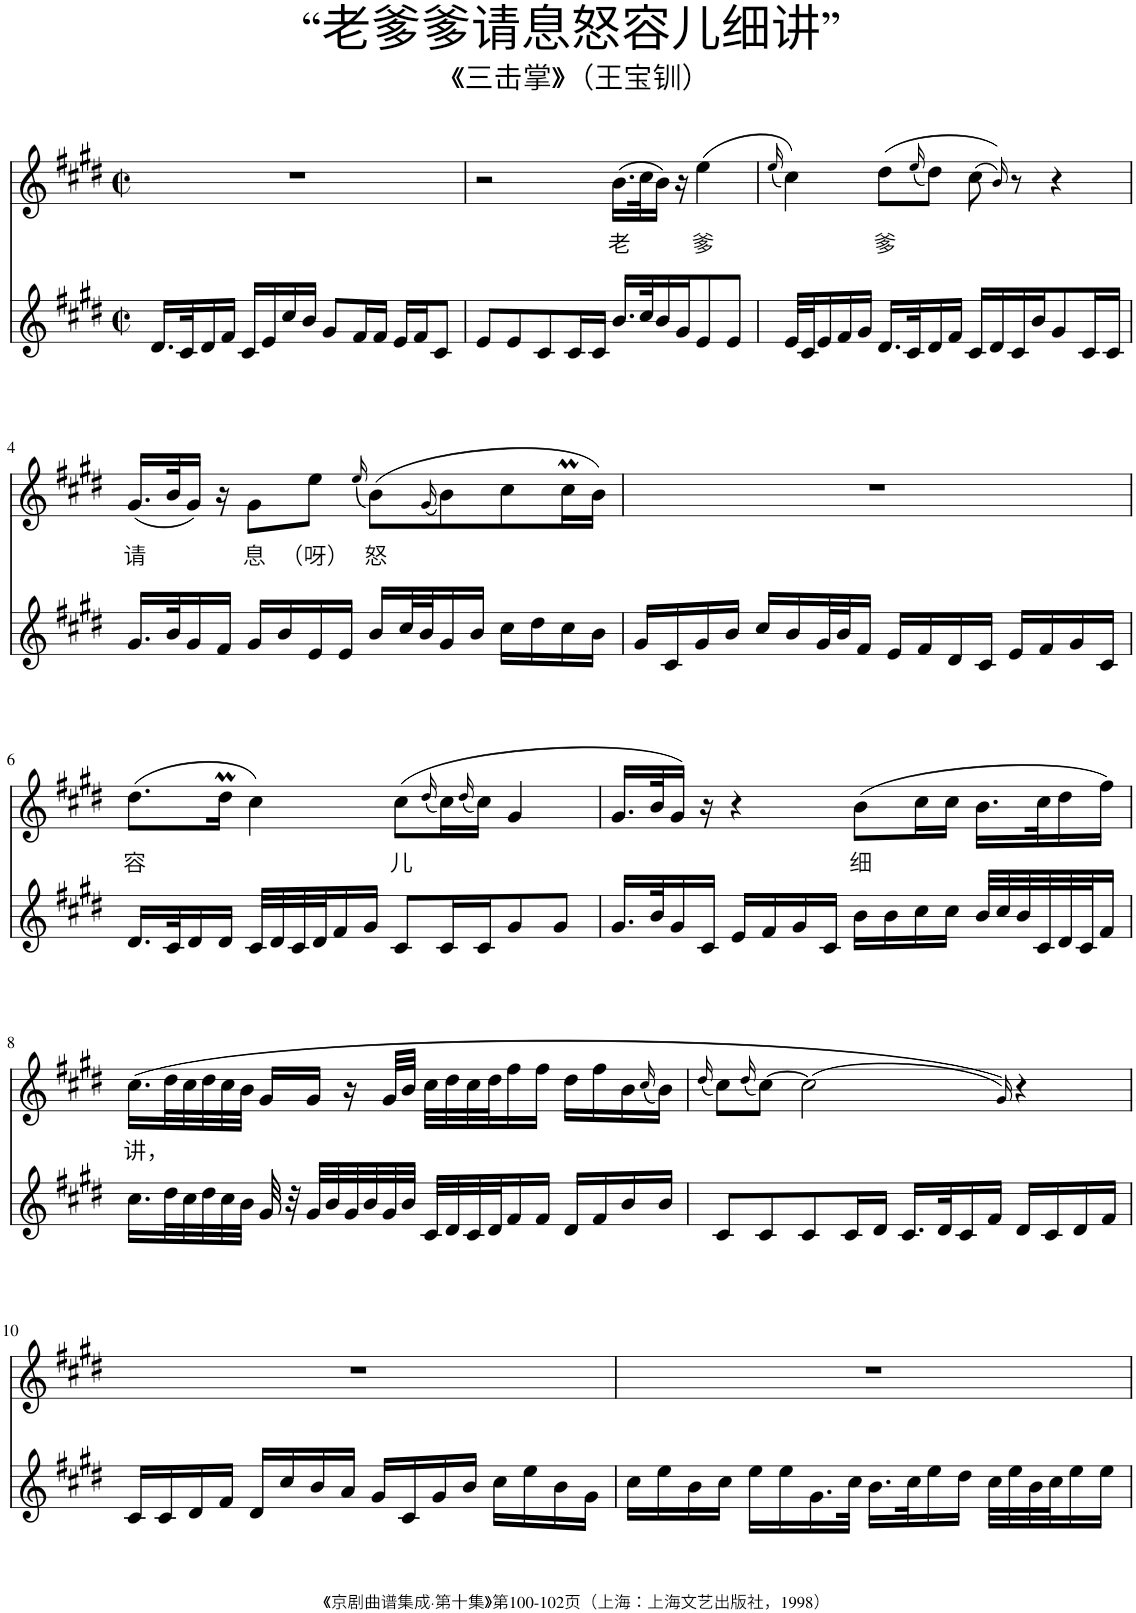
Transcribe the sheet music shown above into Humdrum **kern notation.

**kern	**kern	**text
*part2	*part1	*part1
*staff2	*staff1	*staff1
*I"Piano	*I"Piano	*
*I'Pno	*I'Pno	*
*clefG2	*clefG2	*
*k[f#c#g#d#]	*k[f#c#g#d#]	*
*M2/2	*M2/2	*
*met(c|)	*met(c|)	*
=1	=1	=1
16.d#/LL	1r	.
32c#/K	.	.
16d#/	.	.
16f#/JJ	.	.
16c#/LL	.	.
16e/	.	.
16cc#/	.	.
16b/JJ	.	.
8g#/L	.	.
16f#/L	.	.
16f#/JJ	.	.
16e/LL	.	.
16f#/J	.	.
8c#/J	.	.
=2	=2	=2
8e/L	2r	.
8e/	.	.
8c#/	.	.
16c#/L	.	.
16c#/JJ	.	.
!	!	!LO:LY:b
16.b/LL	(16.b\LL	老
32cc#/K	32cc#\K	.
16b/	16b\JJ)	.
16g#/J	16r	.
!	!	!LO:LY:b
8e/	(4ee\	爹
8e/J	.	.
=3	=3	=3
.	(16qee/	.
32e/LLL	4cc#\))	.
32c#/J	.	.
16e/	.	.
16f#/	.	.
16g#/JJ	.	.
!	!	!LO:LY:b
16.d#/LL	(8dd#\L	爹
32c#/K	.	.
.	(16qee/	.
16d#/	8dd#\J)	.
16f#/JJ	.	.
16c#/LL	(8cc#\	.
16d#/	.	.
.	16qb/))	.
16c#/	8r	.
16b/J	.	.
8g#/	4r	.
16c#/L	.	.
16c#/JJ	.	.
!!LO:LB:g=z
=4	=4	=4
!	!	!LO:LY:b
16.g#/LL	(16.g#/LL	请
32b/K	32b/K	.
16g#/	16g#/JJ)	.
16f#/JJ	16r	.
!	!	!LO:LY:b
16g#/LL	8g#\L	息
16b/	.	.
!	!	!LO:LY:b
16e/	8ee\J	（呀）
16e/JJ	.	.
.	(16qee/	.
!	!	!LO:LY:b
16b/LL	(8b\L)	怒
32cc#/L	.	.
32b/J	.	.
.	(16qg#/	.
16g#/	8b\)	.
16b/JJ	.	.
16cc#\LL	8cc#\	.
16dd#\	.	.
16cc#\	16cc#M\L	.
16b\JJ	16b\JJ)	.
=5	=5	=5
16g#/LL	1r	.
16c#/	.	.
16g#/	.	.
16b/JJ	.	.
16cc#/LL	.	.
16b/	.	.
32g#/L	.	.
32b/J	.	.
16f#/JJ	.	.
16e/LL	.	.
16f#/	.	.
16d#/	.	.
16c#/JJ	.	.
16e/LL	.	.
16f#/	.	.
16g#/	.	.
16c#/JJ	.	.
!!LO:LB:g=z
=6	=6	=6
!	!	!LO:LY:b
16.d#/LL	(8.dd#\L	容
32c#/K	.	.
16d#/	.	.
16d#/JJ	16dd#m\Jk	.
32c#/LLL	4cc#\)	.
32d#/	.	.
32c#/	.	.
32d#/J	.	.
16f#/	.	.
16g#/JJ	.	.
!	!	!LO:LY:b
8c#/L	(8cc#\L	儿
.	(16qdd#/	.
16c#/L	16cc#\L)	.
.	(16qdd#/	.
16c#/J	16cc#\JJ)	.
8g#/	4g#/	.
8g#/J	.	.
=7	=7	=7
16.g#/LL	16.g#/LL	.
32b/K	32b/K	.
16g#/	16g#/JJ)	.
16c#/JJ	16r	.
16e/LL	4r	.
16f#/	.	.
16g#/	.	.
16c#/JJ	.	.
!	!	!LO:LY:b
16b\LL	(8b\L	细
16b\	.	.
16cc#\	16cc#\L	.
16cc#\JJ	16cc#\JJ	.
32b/LLL	16.b\LL	.
32cc#/	.	.
32b/	.	.
32c#/	32cc#\K	.
32d#/	16dd#\	.
32c#/J	.	.
16f#/JJ	16ff#\JJ)	.
!!LO:LB:g=z
=8	=8	=8
!	!	!LO:LY:b
16.cc#\LL	(16.cc#\LL	讲，
32dd#\L	32dd#\L	.
32cc#\	32cc#\	.
32dd#\	32dd#\	.
32cc#\	32cc#\	.
32b\JJJ	32b\JJJ	.
32g#/	16g#/LL	.
32r	.	.
32g#/LLL	16g#/JJ	.
32b/	.	.
32g#/	16r	.
32b/	.	.
32g#/	32g#/LLL	.
32b/JJJ	32b/JJJ	.
32c#/LLL	32cc#\LLL	.
32d#/	32dd#\	.
32c#/	32cc#\	.
32d#/J	32dd#\J	.
16f#/	16ff#\	.
16f#/JJ	16ff#\JJ	.
16d#/LL	16dd#\LL	.
16f#/	16ff#\	.
16b/	16b\	.
.	(16qcc#/	.
16b/JJ	16b\JJ)	.
=9	=9	=9
.	(16qdd#/	.
8c#/L	8cc#\L)	.
.	(16qdd#/	.
8c#/	[8cc#\J)	.
8c#/	(2cc#\]	.
16c#/L	.	.
16d#/JJ	.	.
16.c#/LL	.	.
32d#/K	.	.
16c#/	.	.
16f#/JJ	.	.
.	16qg#/))	.
16d#/LL	4r	.
16c#/	.	.
16d#/	.	.
16f#/JJ	.	.
!!LO:LB:g=z
=10	=10	=10
16c#/LL	1r	.
16c#/	.	.
16d#/	.	.
16f#/JJ	.	.
16d#/LL	.	.
16cc#/	.	.
16b/	.	.
16a/JJ	.	.
16g#/LL	.	.
16c#/	.	.
16g#/	.	.
16b/JJ	.	.
16cc#\LL	.	.
16ee\	.	.
16b\	.	.
16g#\JJ	.	.
=11	=11	=11
16cc#\LL	1r	.
16ee\	.	.
16b\	.	.
16cc#\JJ	.	.
16ee\LL	.	.
16ee\	.	.
16.g#\	.	.
32cc#\JJk	.	.
16.b\LL	.	.
32cc#\K	.	.
16ee\	.	.
16dd#\JJ	.	.
32cc#\LLL	.	.
32ee\	.	.
32b\	.	.
32cc#\J	.	.
16ee\	.	.
16ee\JJ	.	.
=	=	=
*-	*-	*-
